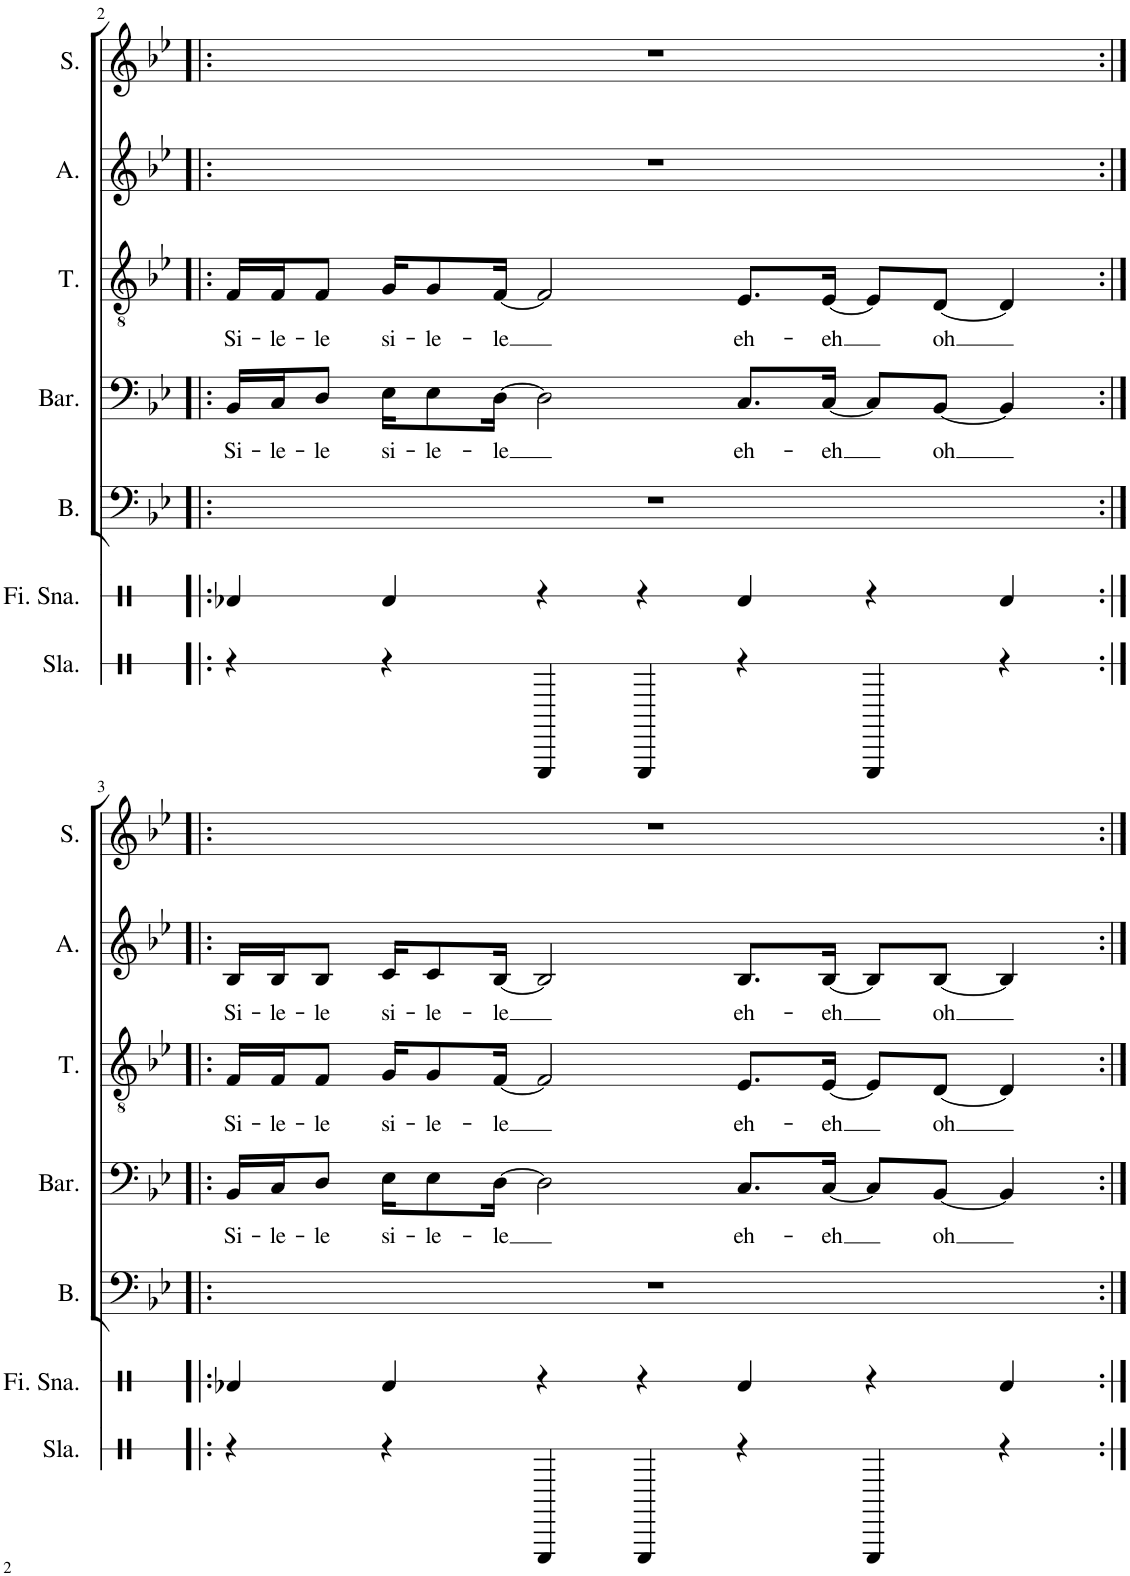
**kern	**kern	**kern	**kern	**text	**kern	**text	**kern	**text	**kern
*part7	*part6	*part5	*part4	*part4	*part3	*part3	*part2	*part2	*part1
*staff7	*staff6	*staff5	*staff4	*staff4	*staff3	*staff3	*staff2	*staff2	*staff1
*I"Slap	*I"Finger Snap	*I"Bass	*I"Baritone	*	*I"Tenor	*	*I"Alto	*	*I"Soprano
*I'Sla.	*I'Fi. Sna.	*I'B.	*I'Bar.	*	*I'T.	*	*I'A.	*	*I'S.
!!LO:PB:g=z
*clefX	*clefX	*clefF4	*clefF4	*	*clefGv2	*	*clefG2	*	*clefG2
*k[]	*k[]	*k[b-e-]	*k[b-e-]	*	*k[b-e-]	*	*k[b-e-]	*	*k[b-e-]
*M7/4	*M7/4	*M7/4	*M7/4	*	*M7/4	*	*M7/4	*	*M7/4
=2!|:	=2!|:	=2!|:	=2!|:	=2!|:	=2!|:	=2!|:	=2!|:	=2!|:	=2!|:
!	!	!	!	!LO:LY:b	!	!LO:LY:b	!	!	!
4r	4ee-X/	1..r	16BB-/LL	Si-	16F/LL	Si-	1..r	.	1..r
!	!	!	!	!LO:LY:b	!	!LO:LY:b	!	!	!
.	.	.	16C/J	-le-	16F/J	-le-	.	.	.
!	!	!	!	!LO:LY:b	!	!LO:LY:b	!	!	!
.	.	.	8D/J	-le	8F/J	-le	.	.	.
!	!	!	!	!LO:LY:b	!	!LO:LY:b	!	!	!
4r	4ee/	.	16E-\KL	si-	16G/KL	si-	.	.	.
!	!	!	!	!LO:LY:b	!	!LO:LY:b	!	!	!
.	.	.	8E-\	-le-	8G/	-le-	.	.	.
!	!	!	!	!LO:LY:b	!	!LO:LY:b	!	!	!
.	.	.	[16D\Jk	-le	[16F/Jk	-le	.	.	.
4FF/	4r	.	2D\]	.	2F/]	.	.	.	.
4FF/	4r	.	.	.	.	.	.	.	.
!	!	!	!	!LO:LY:b	!	!LO:LY:b	!	!	!
4r	4ee/	.	8.C/L	eh-	8.E-/L	eh-	.	.	.
!	!	!	!	!LO:LY:b	!	!LO:LY:b	!	!	!
.	.	.	[16C/Jk	-eh	[16E-/Jk	-eh	.	.	.
4FF/	4r	.	8C/L]	.	8E-/L]	.	.	.	.
!	!	!	!	!LO:LY:b	!	!LO:LY:b	!	!	!
.	.	.	[8BB-/J	oh	[8D/J	oh	.	.	.
4r	4ee/	.	4BB-/]	.	4D/]	.	.	.	.
!!LO:LB:g=z
=3:|!|:	=3:|!|:	=3:|!|:	=3:|!|:	=3:|!|:	=3:|!|:	=3:|!|:	=3:|!|:	=3:|!|:	=3:|!|:
!	!	!	!	!LO:LY:b	!	!LO:LY:b	!	!LO:LY:b	!
4r	4ee-X/	1..r	16BB-/LL	Si-	16F/LL	Si-	16B-/LL	Si-	1..r
!	!	!	!	!LO:LY:b	!	!LO:LY:b	!	!LO:LY:b	!
.	.	.	16C/J	-le-	16F/J	-le-	16B-/J	-le-	.
!	!	!	!	!LO:LY:b	!	!LO:LY:b	!	!LO:LY:b	!
.	.	.	8D/J	-le	8F/J	-le	8B-/J	-le	.
!	!	!	!	!LO:LY:b	!	!LO:LY:b	!	!LO:LY:b	!
4r	4ee/	.	16E-\KL	si-	16G/KL	si-	16c/KL	si-	.
!	!	!	!	!LO:LY:b	!	!LO:LY:b	!	!LO:LY:b	!
.	.	.	8E-\	-le-	8G/	-le-	8c/	-le-	.
!	!	!	!	!LO:LY:b	!	!LO:LY:b	!	!LO:LY:b	!
.	.	.	[16D\Jk	-le	[16F/Jk	-le	[16B-/Jk	-le	.
4FF/	4r	.	2D\]	.	2F/]	.	2B-/]	.	.
4FF/	4r	.	.	.	.	.	.	.	.
!	!	!	!	!LO:LY:b	!	!LO:LY:b	!	!LO:LY:b	!
4r	4ee/	.	8.C/L	eh-	8.E-/L	eh-	8.B-/L	eh-	.
!	!	!	!	!LO:LY:b	!	!LO:LY:b	!	!LO:LY:b	!
.	.	.	[16C/Jk	-eh	[16E-/Jk	-eh	[16B-/Jk	-eh	.
4FF/	4r	.	8C/L]	.	8E-/L]	.	8B-/L]	.	.
!	!	!	!	!LO:LY:b	!	!LO:LY:b	!	!LO:LY:b	!
.	.	.	[8BB-/J	oh	[8D/J	oh	[8B-/J	oh	.
4r	4ee/	.	4BB-/]	.	4D/]	.	4B-/]	.	.
=:|!	=:|!	=:|!	=:|!	=:|!	=:|!	=:|!	=:|!	=:|!	=:|!
*-	*-	*-	*-	*-	*-	*-	*-	*-	*-
